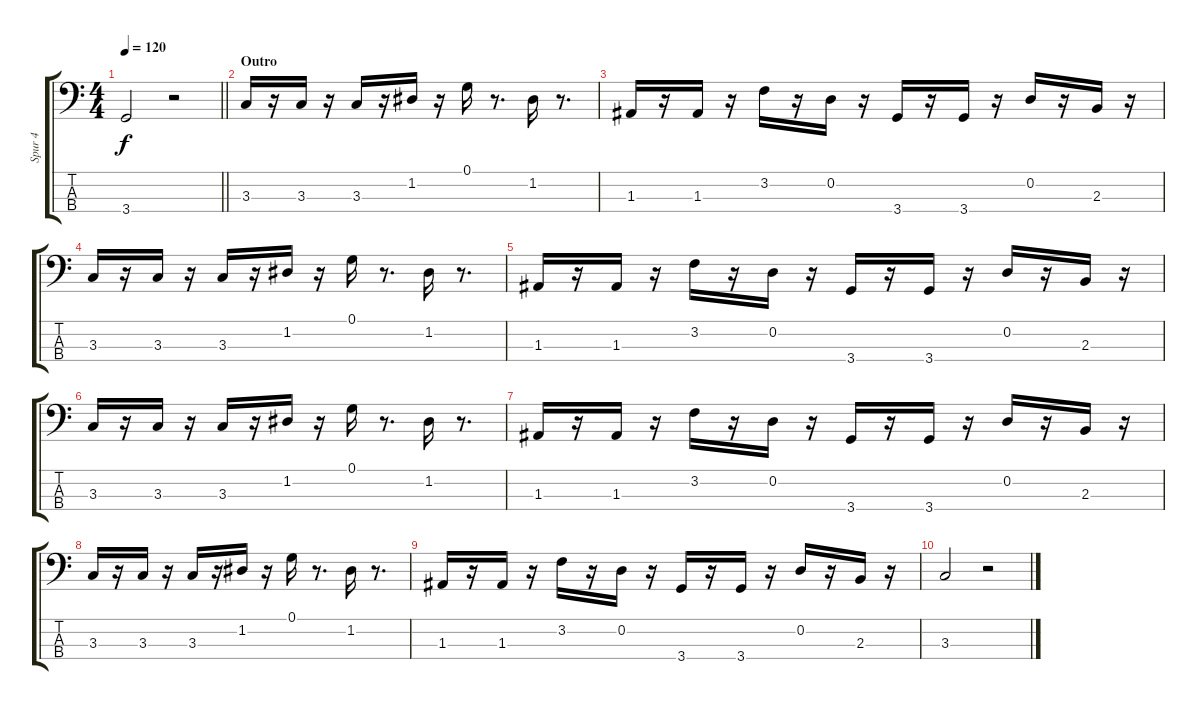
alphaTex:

\track ("Spur 4" "Spur 4") {instrument fretlessbass}
\staff {score tabs}
\tuning (G2 D2 A1 E1) {hide}
\ts (4 4)
\tempo 120
\clef f4
\barLineRight lightlight
\ks c
3.4.2{dy f} r.2 |
\section ("" "Outro")
3.3.16 r.16 3.3.16 r.16 3.3.16 r.16 1.2.16 r.16 0.1.16 r.8{d} 1.2.16 r.8{d} |
1.3.16 r.16 1.3.16 r.16 3.2.16 r.16 0.2.16 r.16 3.4.16 r.16 3.4.16 r.16 0.2.16 r.16 2.3.16 r.16 |
3.3.16 r.16 3.3.16 r.16 3.3.16 r.16 1.2.16 r.16 0.1.16 r.8{d} 1.2.16 r.8{d} |
1.3.16 r.16 1.3.16 r.16 3.2.16 r.16 0.2.16 r.16 3.4.16 r.16 3.4.16 r.16 0.2.16 r.16 2.3.16 r.16 |
3.3.16 r.16 3.3.16 r.16 3.3.16 r.16 1.2.16 r.16 0.1.16 r.8{d} 1.2.16 r.8{d} |
1.3.16 r.16 1.3.16 r.16 3.2.16 r.16 0.2.16 r.16 3.4.16 r.16 3.4.16 r.16 0.2.16 r.16 2.3.16 r.16 |
3.3.16 r.16 3.3.16 r.16 3.3.16 r.16 1.2.16 r.16 0.1.16 r.8{d} 1.2.16 r.8{d} |
1.3.16 r.16 1.3.16 r.16 3.2.16 r.16 0.2.16 r.16 3.4.16 r.16 3.4.16 r.16 0.2.16 r.16 2.3.16 r.16 |
3.3.2 r.2
